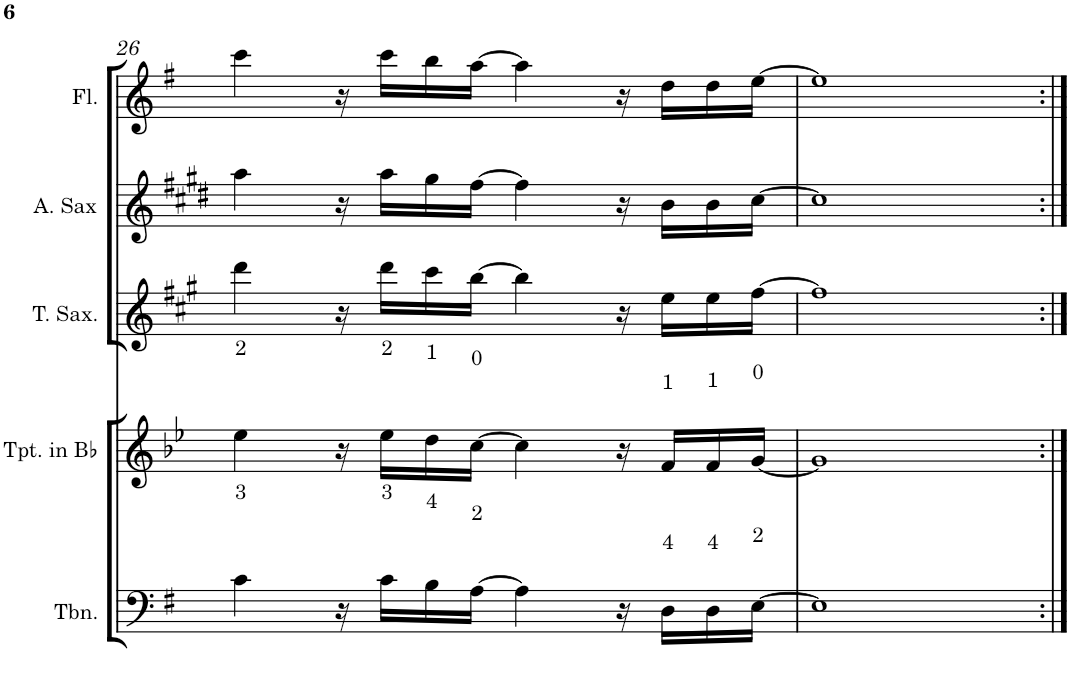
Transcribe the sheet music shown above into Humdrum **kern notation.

**kern	**kern	**kern	**kern	**kern
*part5	*part4	*part3	*part2	*part1
*staff5	*staff4	*staff3	*staff2	*staff1
*I"Trombone	*I"Trumpet in Bb	*I"Tenor Saxophone	*I"Alto Saxophone	*I"Flauta
*I'Tbn.	*I'Tpt. in Bb	*I'T. Sax.	*I'A. Sax	*I'Fl.
!!LO:PB:g=z
*clefF4	*clefG2	*clefG2	*clefG2	*clefG2
*	*Trd1c2	*Trd8c14	*Trd5c9	*
*k[f#]	*k[b-e-]	*k[f#c#g#]	*k[f#c#g#d#]	*k[f#]
*M4/4	*M4/4	*M4/4	*M4/4	*M4/4
=26	=26	=26	=26	=26
4c\	4ee-\	4ddd\	4aa\	4ccc\
16r	16r	16r	16r	16r
16c\LL	16ee-\LL	16ddd\LL	16aa\LL	16ccc\LL
16B\	16dd\	16ccc#\	16gg#\	16bb\
[16A\JJ	[16cc\JJ	[16bb\JJ	[16ff#\JJ	[16aa\JJ
4A\]	4cc\]	4bb\]	4ff#\]	4aa\]
16r	16r	16r	16r	16r
16D\LL	16f/LL	16ee\LL	16b\LL	16dd\LL
16D\	16f/	16ee\	16b\	16dd\
[16E\JJ	[16g/JJ	[16ff#\JJ	[16cc#\JJ	[16ee\JJ
=27	=27	=27	=27	=27
1E]	1g]	1ff#]	1cc#]	1ee]
=:|!	=:|!	=:|!	=:|!	=:|!
*-	*-	*-	*-	*-
